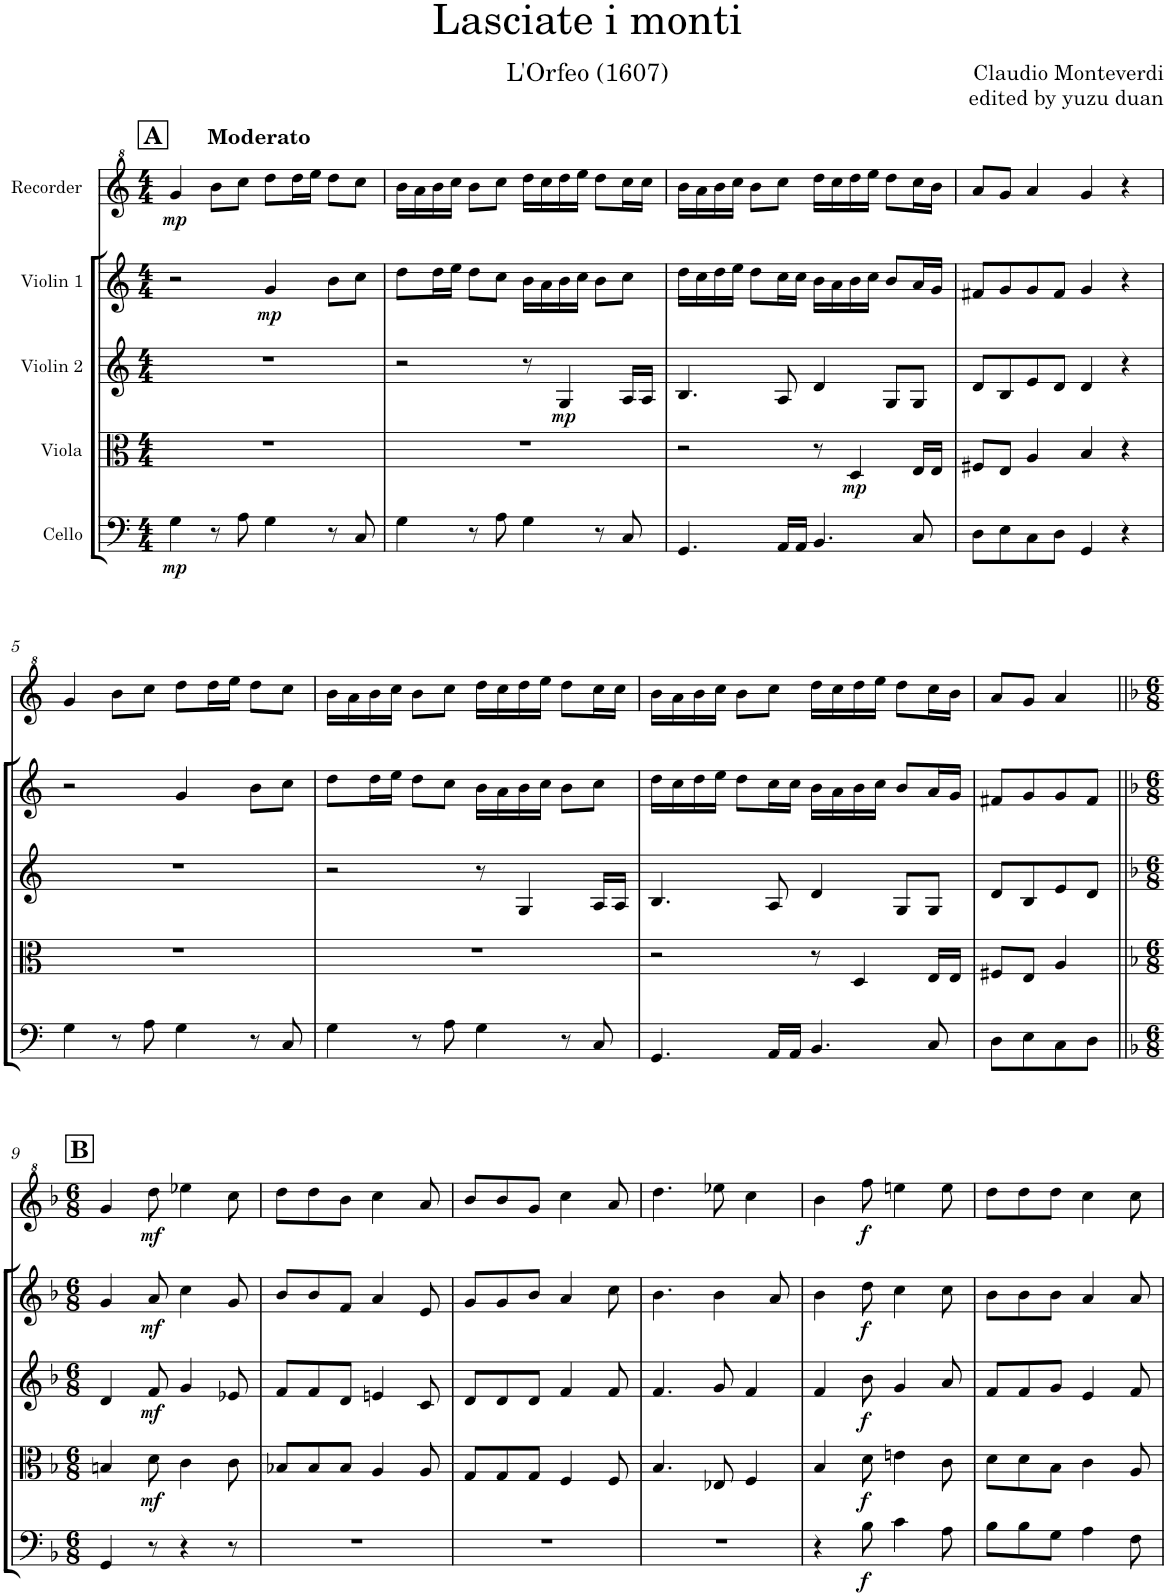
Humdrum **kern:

**kern	**dynam	**kern	**dynam	**kern	**dynam	**kern	**dynam	**kern	**dynam
*part5	*part5	*part4	*part4	*part3	*part3	*part2	*part2	*part1	*part1
*staff5	*staff5	*staff4	*staff4	*staff3	*staff3	*staff2	*staff2	*staff1	*staff1
*I"Cello	*	*I"Viola	*	*I"Violin 2	*	*I"Violin 1	*	*I"Recorder	*
*	*	*I'Vla	*	*I'Vln	*	*I'Vln	*	*I'Rec	*
*clefF4	*	*clefC3	*	*clefG2	*	*clefG2	*	*clefG^2	*
*k[]	*	*k[]	*	*k[]	*	*k[]	*	*k[]	*
*M4/4	*	*M4/4	*	*M4/4	*	*M4/4	*	*M4/4	*
!!LO:REH:place=s1:a:B:cj:fs=14:t=A
=1	=1	=1	=1	=1	=1	=1	=1	=1	=1
!	!	!	!	!	!	!	!	!LO:TX:a:B:t=Moderato	!
!	!LO:DY:b	!	!	!	!	!	!	!	!LO:DY:b
4G\	mp	1r	.	1r	.	2r	.	4gg/	mp
8r	.	.	.	.	.	.	.	8bb\L	.
8A\	.	.	.	.	.	.	.	8ccc\J	.
!	!	!	!	!	!	!	!LO:DY:b	!	!
4G\	.	.	.	.	.	4g/	mp	8ddd\L	.
.	.	.	.	.	.	.	.	16ddd\L	.
.	.	.	.	.	.	.	.	16eee\JJ	.
8r	.	.	.	.	.	8b\L	.	8ddd\L	.
8C/	.	.	.	.	.	8cc\J	.	8ccc\J	.
=2	=2	=2	=2	=2	=2	=2	=2	=2	=2
4G\	.	1r	.	2r	.	8dd\L	.	16bb\LL	.
.	.	.	.	.	.	.	.	16aa\	.
.	.	.	.	.	.	16dd\L	.	16bb\	.
.	.	.	.	.	.	16ee\JJ	.	16ccc\JJ	.
8r	.	.	.	.	.	8dd\L	.	8bb\L	.
8A\	.	.	.	.	.	8cc\J	.	8ccc\J	.
4G\	.	.	.	8r	.	16b\LL	.	16ddd\LL	.
.	.	.	.	.	.	16a\	.	16ccc\	.
!	!	!	!	!	!LO:DY:b	!	!	!	!
.	.	.	.	4G/	mp	16b\	.	16ddd\	.
.	.	.	.	.	.	16cc\JJ	.	16eee\JJ	.
8r	.	.	.	.	.	8b\L	.	8ddd\L	.
8C/	.	.	.	16A/LL	.	8cc\J	.	16ccc\L	.
.	.	.	.	16A/JJ	.	.	.	16ccc\JJ	.
=3	=3	=3	=3	=3	=3	=3	=3	=3	=3
4.GG/	.	2r	.	4.B/	.	16dd\LL	.	16bb\LL	.
.	.	.	.	.	.	16cc\	.	16aa\	.
.	.	.	.	.	.	16dd\	.	16bb\	.
.	.	.	.	.	.	16ee\JJ	.	16ccc\JJ	.
.	.	.	.	.	.	8dd\L	.	8bb\L	.
16AA/LL	.	.	.	8A/	.	16cc\L	.	8ccc\J	.
16AA/JJ	.	.	.	.	.	16cc\JJ	.	.	.
4.BB/	.	8r	.	4d/	.	16b\LL	.	16ddd\LL	.
.	.	.	.	.	.	16a\	.	16ccc\	.
!	!	!	!LO:DY:b	!	!	!	!	!	!
.	.	4D/	mp	.	.	16b\	.	16ddd\	.
.	.	.	.	.	.	16cc\JJ	.	16eee\JJ	.
.	.	.	.	8G/L	.	8b/L	.	8ddd\L	.
8C/	.	16E/LL	.	8G/J	.	16a/L	.	16ccc\L	.
.	.	16E/JJ	.	.	.	16g/JJ	.	16bb\JJ	.
=4	=4	=4	=4	=4	=4	=4	=4	=4	=4
8D\L	.	8F#X/L	.	8d/L	.	8f#X/L	.	8aa/L	.
8E\	.	8E/J	.	8B/	.	8g/	.	8gg/J	.
8C\	.	4A/	.	8e/	.	8g/	.	4aa/	.
8D\J	.	.	.	8d/J	.	8f#/J	.	.	.
4GG/	.	4B/	.	4d/	.	4g/	.	4gg/	.
4r	.	4r	.	4r	.	4r	.	4r	.
!!LO:LB:g=z
=5	=5	=5	=5	=5	=5	=5	=5	=5	=5
4G\	.	1r	.	1r	.	2r	.	4gg/	.
8r	.	.	.	.	.	.	.	8bb\L	.
8A\	.	.	.	.	.	.	.	8ccc\J	.
4G\	.	.	.	.	.	4g/	.	8ddd\L	.
.	.	.	.	.	.	.	.	16ddd\L	.
.	.	.	.	.	.	.	.	16eee\JJ	.
8r	.	.	.	.	.	8b\L	.	8ddd\L	.
8C/	.	.	.	.	.	8cc\J	.	8ccc\J	.
=6	=6	=6	=6	=6	=6	=6	=6	=6	=6
4G\	.	1r	.	2r	.	8dd\L	.	16bb\LL	.
.	.	.	.	.	.	.	.	16aa\	.
.	.	.	.	.	.	16dd\L	.	16bb\	.
.	.	.	.	.	.	16ee\JJ	.	16ccc\JJ	.
8r	.	.	.	.	.	8dd\L	.	8bb\L	.
8A\	.	.	.	.	.	8cc\J	.	8ccc\J	.
4G\	.	.	.	8r	.	16b\LL	.	16ddd\LL	.
.	.	.	.	.	.	16a\	.	16ccc\	.
.	.	.	.	4G/	.	16b\	.	16ddd\	.
.	.	.	.	.	.	16cc\JJ	.	16eee\JJ	.
8r	.	.	.	.	.	8b\L	.	8ddd\L	.
8C/	.	.	.	16A/LL	.	8cc\J	.	16ccc\L	.
.	.	.	.	16A/JJ	.	.	.	16ccc\JJ	.
=7	=7	=7	=7	=7	=7	=7	=7	=7	=7
4.GG/	.	2r	.	4.B/	.	16dd\LL	.	16bb\LL	.
.	.	.	.	.	.	16cc\	.	16aa\	.
.	.	.	.	.	.	16dd\	.	16bb\	.
.	.	.	.	.	.	16ee\JJ	.	16ccc\JJ	.
.	.	.	.	.	.	8dd\L	.	8bb\L	.
16AA/LL	.	.	.	8A/	.	16cc\L	.	8ccc\J	.
16AA/JJ	.	.	.	.	.	16cc\JJ	.	.	.
4.BB/	.	8r	.	4d/	.	16b\LL	.	16ddd\LL	.
.	.	.	.	.	.	16a\	.	16ccc\	.
.	.	4D/	.	.	.	16b\	.	16ddd\	.
.	.	.	.	.	.	16cc\JJ	.	16eee\JJ	.
.	.	.	.	8G/L	.	8b/L	.	8ddd\L	.
8C/	.	16E/LL	.	8G/J	.	16a/L	.	16ccc\L	.
.	.	16E/JJ	.	.	.	16g/JJ	.	16bb\JJ	.
=8	=8	=8	=8	=8	=8	=8	=8	=8	=8
8D\L	.	8F#X/L	.	8d/L	.	8f#X/L	.	8aa/L	.
8E\	.	8E/J	.	8B/	.	8g/	.	8gg/J	.
8C\	.	4A/	.	8e/	.	8g/	.	4aa/	.
8D\J	.	.	.	8d/J	.	8f#/J	.	.	.
!!LO:LB:g=z
!!LO:REH:place=s1:a:B:cj:fs=14:t=B
=9||	=9||	=9||	=9||	=9||	=9||	=9||	=9||	=9||	=9||
*k[b-]	*	*k[b-]	*	*k[b-]	*	*k[b-]	*	*k[b-]	*
*M6/8	*	*M6/8	*	*M6/8	*	*M6/8	*	*M6/8	*
4GG/	.	4Bn/	.	4d/	.	4g/	.	4gg/	.
!	!	!	!LO:DY:b	!	!LO:DY:b	!	!LO:DY:b	!	!LO:DY:b
8r	.	8d\	mf	8f/	mf	8a/	mf	8ddd\	mf
4r	.	4c\	.	4g/	.	4cc\	.	4eee-X\	.
8r	.	8c\	.	8e-X/	.	8g/	.	8ccc\	.
=10	=10	=10	=10	=10	=10	=10	=10	=10	=10
2.r	.	8B-X/L	.	8f/L	.	8b-/L	.	8ddd\L	.
.	.	8B-/	.	8f/	.	8b-/	.	8ddd\	.
.	.	8B-/J	.	8d/J	.	8f/J	.	8bb-\J	.
.	.	4A/	.	4en/	.	4a/	.	4ccc\	.
.	.	8A/	.	8c/	.	8e/	.	8aa/	.
=11	=11	=11	=11	=11	=11	=11	=11	=11	=11
2.r	.	8G/L	.	8d/L	.	8g/L	.	8bb-/L	.
.	.	8G/	.	8d/	.	8g/	.	8bb-/	.
.	.	8G/J	.	8d/J	.	8b-/J	.	8gg/J	.
.	.	4F/	.	4f/	.	4a/	.	4ccc\	.
.	.	8F/	.	8f/	.	8cc\	.	8aa/	.
=12	=12	=12	=12	=12	=12	=12	=12	=12	=12
2.r	.	4.B-/	.	4.f/	.	4.b-\	.	4.ddd\	.
.	.	8E-X/	.	8g/	.	4b-\	.	8eee-X\	.
.	.	4F/	.	4f/	.	.	.	4ccc\	.
.	.	.	.	.	.	8a/	.	.	.
=13	=13	=13	=13	=13	=13	=13	=13	=13	=13
4r	.	4B-/	.	4f/	.	4b-\	.	4bb-\	.
!	!LO:DY:b	!	!LO:DY:b	!	!LO:DY:b	!	!LO:DY:b	!	!LO:DY:b
8B-\	f	8d\	f	8b-\	f	8dd\	f	8fff\	f
4c\	.	4en\	.	4g/	.	4cc\	.	4eeen\	.
8A\	.	8c\	.	8a/	.	8cc\	.	8eee\	.
=14	=14	=14	=14	=14	=14	=14	=14	=14	=14
8B-\L	.	8d\L	.	8f/L	.	8b-\L	.	8ddd\L	.
8B-\	.	8d\	.	8f/	.	8b-\	.	8ddd\	.
8G\J	.	8B-\J	.	8g/J	.	8b-\J	.	8ddd\J	.
4A\	.	4c\	.	4e/	.	4a/	.	4ccc\	.
8F\	.	8A/	.	8f/	.	8a/	.	8ccc\	.
=	=	=	=	=	=	=	=	=	=
*-	*-	*-	*-	*-	*-	*-	*-	*-	*-
